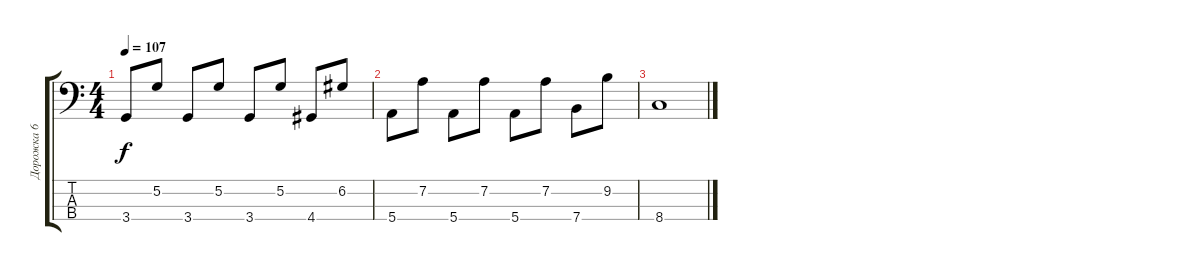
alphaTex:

\track ("Дорожка 6" "Дорожка 6") {instrument electricbassfinger}
\staff {score tabs}
\tuning (G2 D2 A1 E1) {hide}
\ts (4 4)
\tempo 107
\clef f4
\ks c
3.4.8{dy f} 5.2.8 3.4.8 5.2.8 3.4.8 5.2.8 4.4.8 6.2.8 |
5.4.8 7.2.8 5.4.8 7.2.8 5.4.8 7.2.8 7.4.8 9.2.8 |
8.4.1
